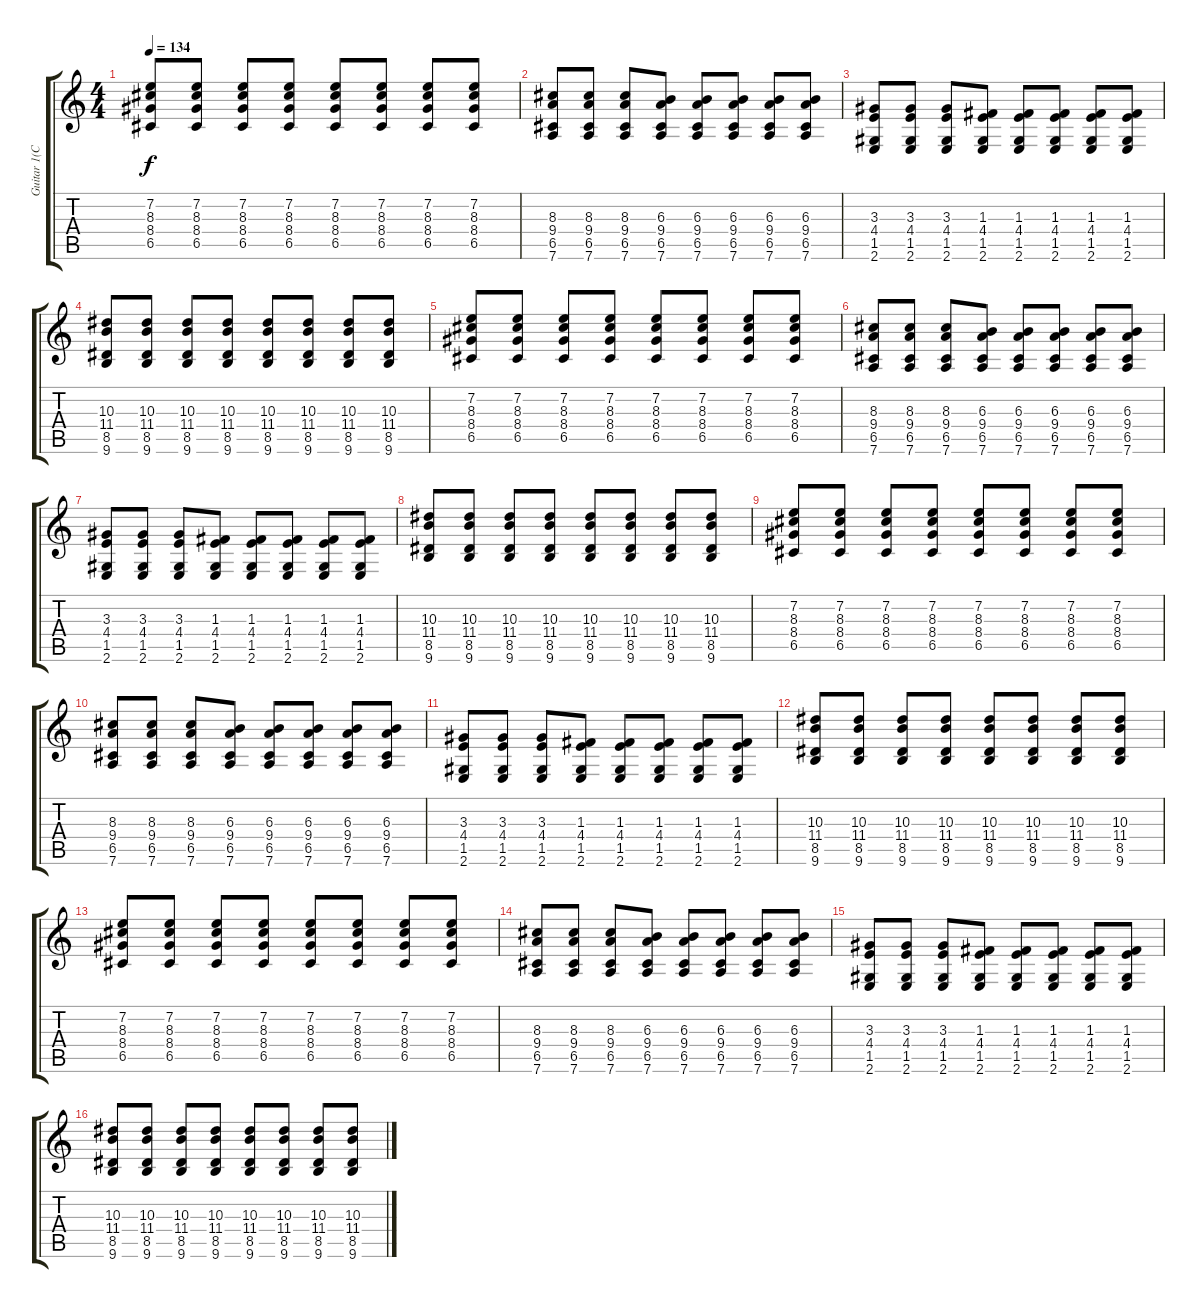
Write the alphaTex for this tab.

\track ("Guitar 1(Christian)" "Guitar 1(C") {instrument electricguitarclean}
\staff {score tabs}
\tuning (D4 A3 F3 C3 G2 D2) {hide}
\ts (4 4)
\tempo 134
\clef g2
\ks c
(7.2 8.3 8.4 6.5).8{dy f volume 13 instrument electricguitarclean} (7.2 8.3 8.4 6.5).8 (7.2 8.3 8.4 6.5).8 (7.2 8.3 8.4 6.5).8 (7.2 8.3 8.4 6.5).8 (7.2 8.3 8.4 6.5).8 (7.2 8.3 8.4 6.5).8 (7.2 8.3 8.4 6.5).8 |
(8.3 9.4 6.5 7.6).8 (8.3 9.4 6.5 7.6).8 (8.3 9.4 6.5 7.6).8 (6.3 9.4 6.5 7.6).8 (6.3 9.4 6.5 7.6).8 (6.3 9.4 6.5 7.6).8 (6.3 9.4 6.5 7.6).8 (6.3 9.4 6.5 7.6).8 |
(3.3 4.4 1.5 2.6).8 (3.3 4.4 1.5 2.6).8 (3.3 4.4 1.5 2.6).8 (1.3 4.4 1.5 2.6).8 (1.3 4.4 1.5 2.6).8 (1.3 4.4 1.5 2.6).8 (1.3 4.4 1.5 2.6).8 (1.3 4.4 1.5 2.6).8 |
(10.3 11.4 8.5 9.6).8 (10.3 11.4 8.5 9.6).8 (10.3 11.4 8.5 9.6).8 (10.3 11.4 8.5 9.6).8 (10.3 11.4 8.5 9.6).8 (10.3 11.4 8.5 9.6).8 (10.3 11.4 8.5 9.6).8 (10.3 11.4 8.5 9.6).8 |
(7.2 8.3 8.4 6.5).8 (7.2 8.3 8.4 6.5).8 (7.2 8.3 8.4 6.5).8 (7.2 8.3 8.4 6.5).8 (7.2 8.3 8.4 6.5).8 (7.2 8.3 8.4 6.5).8 (7.2 8.3 8.4 6.5).8 (7.2 8.3 8.4 6.5).8 |
(8.3 9.4 6.5 7.6).8 (8.3 9.4 6.5 7.6).8 (8.3 9.4 6.5 7.6).8 (6.3 9.4 6.5 7.6).8 (6.3 9.4 6.5 7.6).8 (6.3 9.4 6.5 7.6).8 (6.3 9.4 6.5 7.6).8 (6.3 9.4 6.5 7.6).8 |
(3.3 4.4 1.5 2.6).8 (3.3 4.4 1.5 2.6).8 (3.3 4.4 1.5 2.6).8 (1.3 4.4 1.5 2.6).8 (1.3 4.4 1.5 2.6).8 (1.3 4.4 1.5 2.6).8 (1.3 4.4 1.5 2.6).8 (1.3 4.4 1.5 2.6).8 |
(10.3 11.4 8.5 9.6).8 (10.3 11.4 8.5 9.6).8 (10.3 11.4 8.5 9.6).8 (10.3 11.4 8.5 9.6).8 (10.3 11.4 8.5 9.6).8 (10.3 11.4 8.5 9.6).8 (10.3 11.4 8.5 9.6).8 (10.3 11.4 8.5 9.6).8 |
(7.2 8.3 8.4 6.5).8{volume 13 instrument electricguitarclean} (7.2 8.3 8.4 6.5).8 (7.2 8.3 8.4 6.5).8 (7.2 8.3 8.4 6.5).8 (7.2 8.3 8.4 6.5).8 (7.2 8.3 8.4 6.5).8 (7.2 8.3 8.4 6.5).8 (7.2 8.3 8.4 6.5).8 |
(8.3 9.4 6.5 7.6).8 (8.3 9.4 6.5 7.6).8 (8.3 9.4 6.5 7.6).8 (6.3 9.4 6.5 7.6).8 (6.3 9.4 6.5 7.6).8 (6.3 9.4 6.5 7.6).8 (6.3 9.4 6.5 7.6).8 (6.3 9.4 6.5 7.6).8 |
(3.3 4.4 1.5 2.6).8 (3.3 4.4 1.5 2.6).8 (3.3 4.4 1.5 2.6).8 (1.3 4.4 1.5 2.6).8 (1.3 4.4 1.5 2.6).8 (1.3 4.4 1.5 2.6).8 (1.3 4.4 1.5 2.6).8 (1.3 4.4 1.5 2.6).8 |
(10.3 11.4 8.5 9.6).8 (10.3 11.4 8.5 9.6).8 (10.3 11.4 8.5 9.6).8 (10.3 11.4 8.5 9.6).8 (10.3 11.4 8.5 9.6).8 (10.3 11.4 8.5 9.6).8 (10.3 11.4 8.5 9.6).8 (10.3 11.4 8.5 9.6).8 |
(7.2 8.3 8.4 6.5).8 (7.2 8.3 8.4 6.5).8 (7.2 8.3 8.4 6.5).8 (7.2 8.3 8.4 6.5).8 (7.2 8.3 8.4 6.5).8 (7.2 8.3 8.4 6.5).8 (7.2 8.3 8.4 6.5).8 (7.2 8.3 8.4 6.5).8 |
(8.3 9.4 6.5 7.6).8 (8.3 9.4 6.5 7.6).8 (8.3 9.4 6.5 7.6).8 (6.3 9.4 6.5 7.6).8 (6.3 9.4 6.5 7.6).8 (6.3 9.4 6.5 7.6).8 (6.3 9.4 6.5 7.6).8 (6.3 9.4 6.5 7.6).8 |
(3.3 4.4 1.5 2.6).8 (3.3 4.4 1.5 2.6).8 (3.3 4.4 1.5 2.6).8 (1.3 4.4 1.5 2.6).8 (1.3 4.4 1.5 2.6).8 (1.3 4.4 1.5 2.6).8 (1.3 4.4 1.5 2.6).8 (1.3 4.4 1.5 2.6).8 |
(10.3 11.4 8.5 9.6).8 (10.3 11.4 8.5 9.6).8 (10.3 11.4 8.5 9.6).8 (10.3 11.4 8.5 9.6).8 (10.3 11.4 8.5 9.6).8 (10.3 11.4 8.5 9.6).8 (10.3 11.4 8.5 9.6).8 (10.3 11.4 8.5 9.6).8
